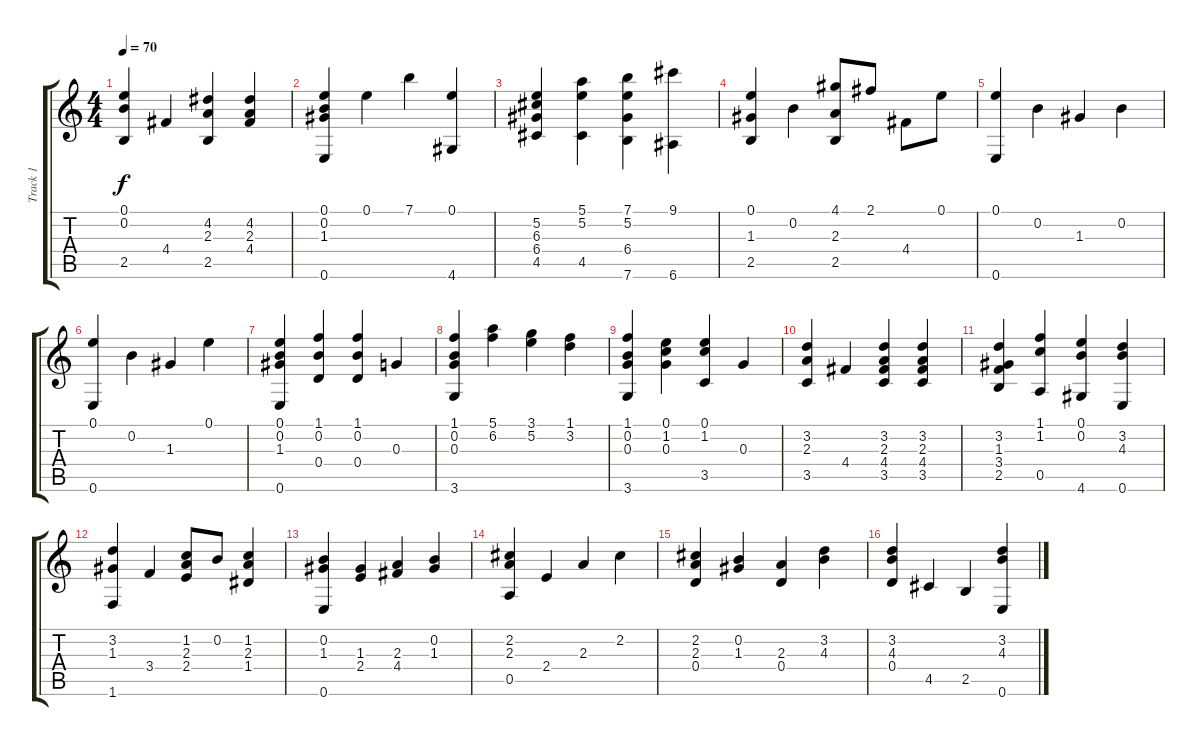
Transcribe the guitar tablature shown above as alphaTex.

\track ("Track 1" "Track 1") {instrument acousticguitarsteel}
\staff {score tabs}
\tuning (E4 B3 G3 D3 A2 E2) {hide}
\ts (4 4)
\tempo 70
\clef g2
\ks c
(0.1 0.2 2.5).4{dy f} 4.4.4 (4.2 2.3 2.5).4 (4.2 2.3 4.4).4 |
(0.1 0.2 1.3 0.6).4 0.1.4 7.1.4 (0.1 4.6).4 |
(5.2 6.3 6.4 4.5).4 (5.1 5.2 4.5).4 (7.1 5.2 6.4 7.6).4 (9.1 6.6).4 |
(0.1 1.3 2.5).4 0.2.4 (4.1 2.3 2.5).8 2.1.8 4.4.8 0.1.8 |
(0.1 0.6).4 0.2.4 1.3.4 0.2.4 |
(0.1 0.6).4 0.2.4 1.3.4 0.1.4 |
(0.1 0.2 1.3 0.6).4 (1.1 0.2 0.4).4 (1.1 0.2 0.4).4 0.3.4 |
(1.1 0.2 0.3 3.6).4 (5.1 6.2).4 (3.1 5.2).4 (1.1 3.2).4 |
(1.1 0.2 0.3 3.6).4 (0.1 1.2 0.3).4 (0.1 1.2 3.5).4 0.3.4 |
(3.2 2.3 3.5).4 4.4.4 (3.2 2.3 4.4 3.5).4 (3.2 2.3 4.4 3.5).4 |
(3.2 1.3 3.4 2.5).4 (1.1 1.2 0.5).4 (0.1 0.2 4.6).4 (3.2 4.3 0.6).4 |
(3.2 1.3 1.6).4 3.4.4 (1.2 2.3 2.4).8 0.2.8 (1.2 2.3 1.4).4 |
(0.2 1.3 0.6).4 (1.3 2.4).4 (2.3 4.4).4 (0.2 1.3).4 |
(2.2 2.3 0.5).4 2.4.4 2.3.4 2.2.4 |
(2.2 2.3 0.4).4 (0.2 1.3).4 (2.3 0.4).4 (3.2 4.3).4 |
(3.2 4.3 0.4).4 4.5.4 2.5.4 (3.2 4.3 0.6).4
